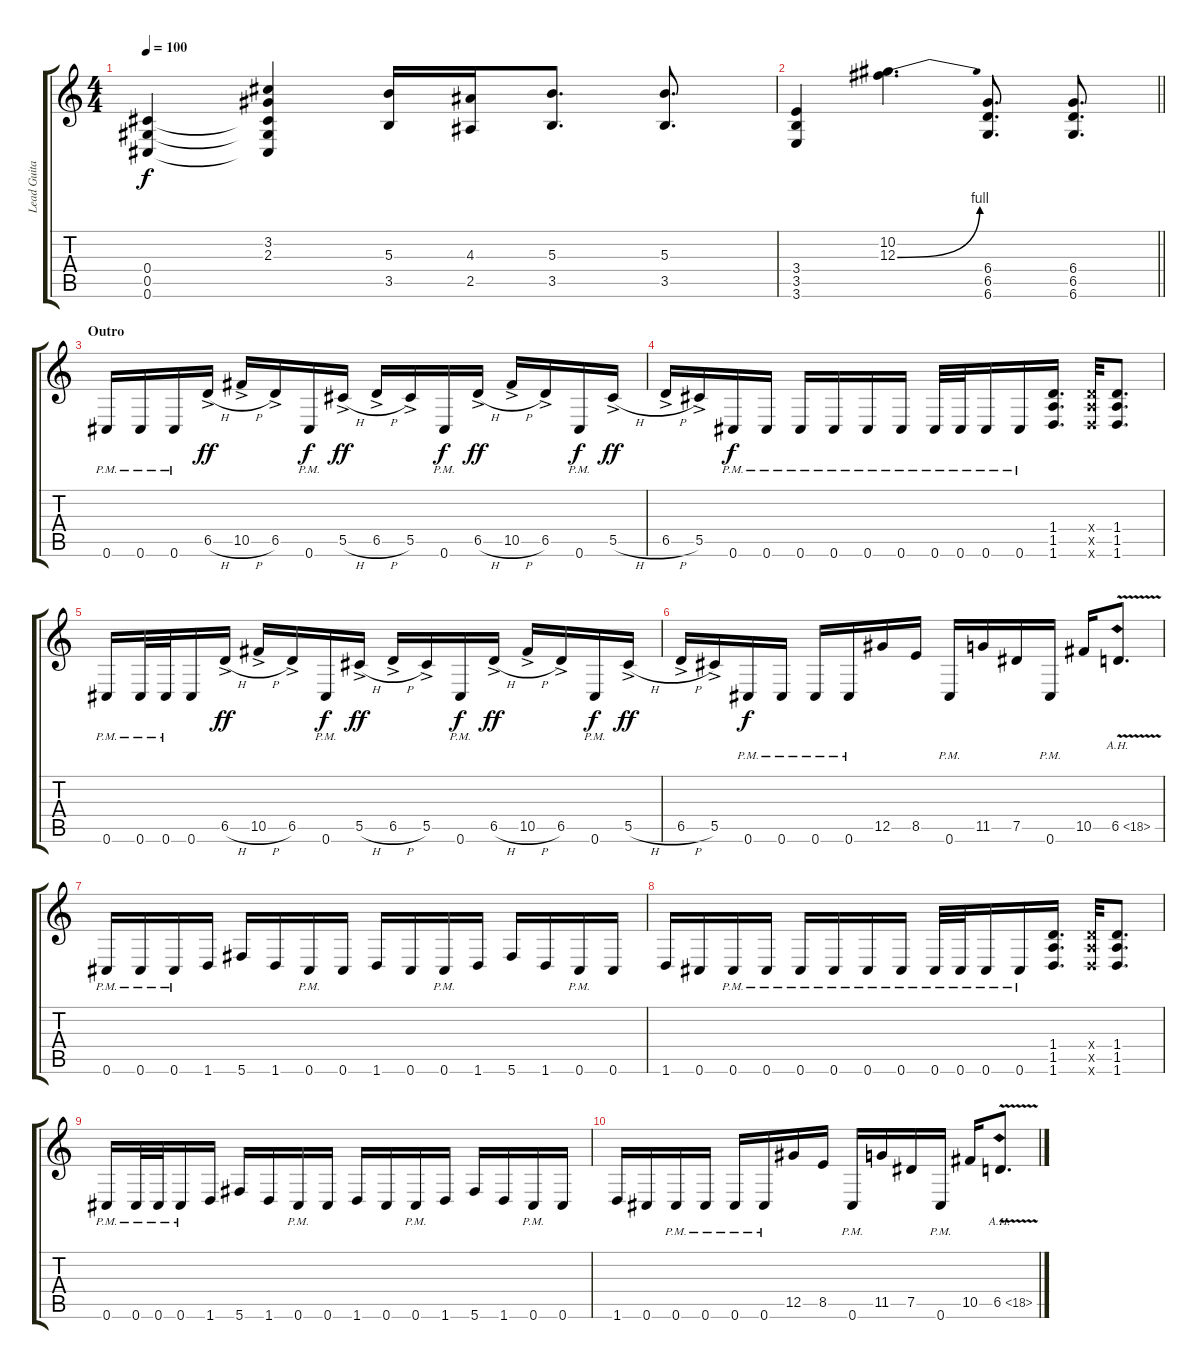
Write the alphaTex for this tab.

\track ("Lead Guitar" "Lead Guita") {instrument distortionguitar}
\staff {score tabs}
\tuning (Eb4 Bb3 Gb3 Db3 Ab2 Db2) {hide}
\ts (4 4)
\tempo 100
\clef g2
\ks c
(0.4 0.5 0.6).4{dy f} (3.2 2.3 0.4{t} 0.5{t} 0.6{t}).4 (5.3 3.5).16 (4.3 2.5).16 (5.3 3.5).8{d} (5.3 3.5).8{d} |
\barLineRight lightlight
(3.4 3.5 3.6).4 (10.2 12.3{be (bend 0 0 60 4)}).4{d volume 16 balance 8} (6.4 6.5 6.6).8{d volume 16 balance 0} (6.4 6.5 6.6).8{d} |
\section ("" "Outro")
0.6{pm}.16 0.6{pm}.16 0.6{pm}.16 6.5{h ac}.16{dy ff} 10.5{h ac}.16 6.5{ac}.16 0.6{pm}.16{dy f} 5.5{h ac}.16{dy ff} 6.5{h ac}.16 5.5{ac}.16 0.6{pm}.16{dy f} 6.5{h ac}.16{dy ff} 10.5{h ac}.16 6.5{ac}.16 0.6{pm}.16{dy f} 5.5{h ac}.16{dy ff} |
6.5{h ac}.16 5.5{ac}.16 0.6{pm}.16{dy f} 0.6{pm}.16 0.6{pm}.16 0.6{pm}.16 0.6{pm}.16 0.6{pm}.16 0.6{pm}.32 0.6{pm}.32 0.6{pm}.16 0.6{pm}.16 (1.4 1.5 1.6).16{d} (1.4{x} 1.5{x} 1.6{x}).32 (1.4 1.5 1.6).8{d} |
0.6{pm}.16 0.6{pm}.32 0.6{pm}.32 0.6.16 6.5{h ac}.16{dy ff} 10.5{h ac}.16 6.5{ac}.16 0.6{pm}.16{dy f} 5.5{h ac}.16{dy ff} 6.5{h ac}.16 5.5{ac}.16 0.6{pm}.16{dy f} 6.5{h ac}.16{dy ff} 10.5{h ac}.16 6.5{ac}.16 0.6{pm}.16{dy f} 5.5{h ac}.16{dy ff} |
6.5{h ac}.16 5.5{ac}.16 0.6{pm}.16{dy f} 0.6{pm}.16 0.6{pm}.16 0.6{pm}.16 12.5.16 8.5.16 0.6{pm}.16 11.5.16 7.5.16 0.6{pm}.16 10.5.16 6.5{ah 12 v}.8{d} |
0.6{pm}.16 0.6{pm}.16 0.6{pm}.16 1.6.16 5.6.16 1.6.16 0.6{pm}.16 0.6.16 1.6.16 0.6.16 0.6{pm}.16 1.6.16 5.6.16 1.6.16 0.6{pm}.16 0.6.16 |
1.6.16 0.6.16 0.6{pm}.16 0.6{pm}.16 0.6{pm}.16 0.6{pm}.16 0.6{pm}.16 0.6{pm}.16 0.6{pm}.32 0.6{pm}.32 0.6{pm}.16 0.6{pm}.16 (1.4 1.5 1.6).16{d} (1.4{x} 1.5{x} 1.6{x}).32 (1.4 1.5 1.6).8{d} |
0.6{pm}.16 0.6{pm}.32 0.6{pm}.32 0.6{pm}.16 1.6.16 5.6.16 1.6.16 0.6{pm}.16 0.6.16 1.6.16 0.6.16 0.6{pm}.16 1.6.16 5.6.16 1.6.16 0.6{pm}.16 0.6.16 |
1.6.16 0.6.16 0.6{pm}.16 0.6{pm}.16 0.6{pm}.16 0.6{pm}.16 12.5.16 8.5.16 0.6{pm}.16 11.5.16 7.5.16 0.6{pm}.16 10.5.16 6.5{ah 12 v}.8{d}
